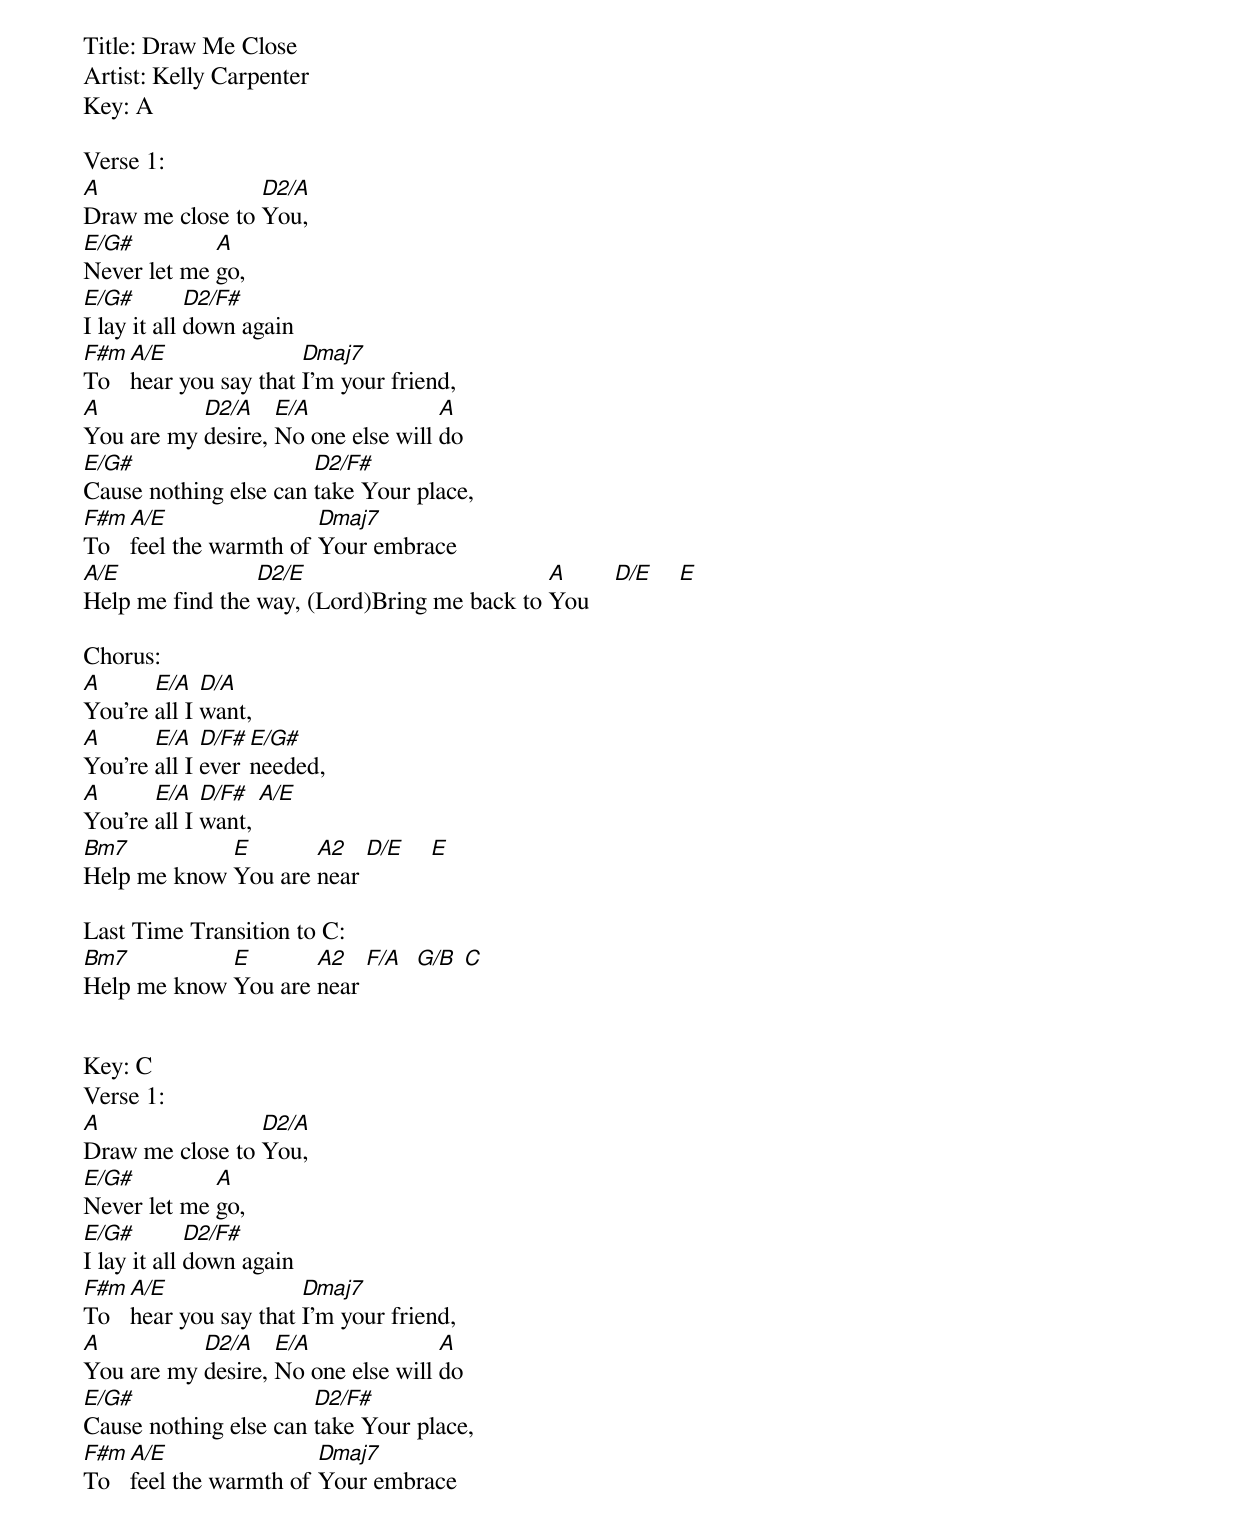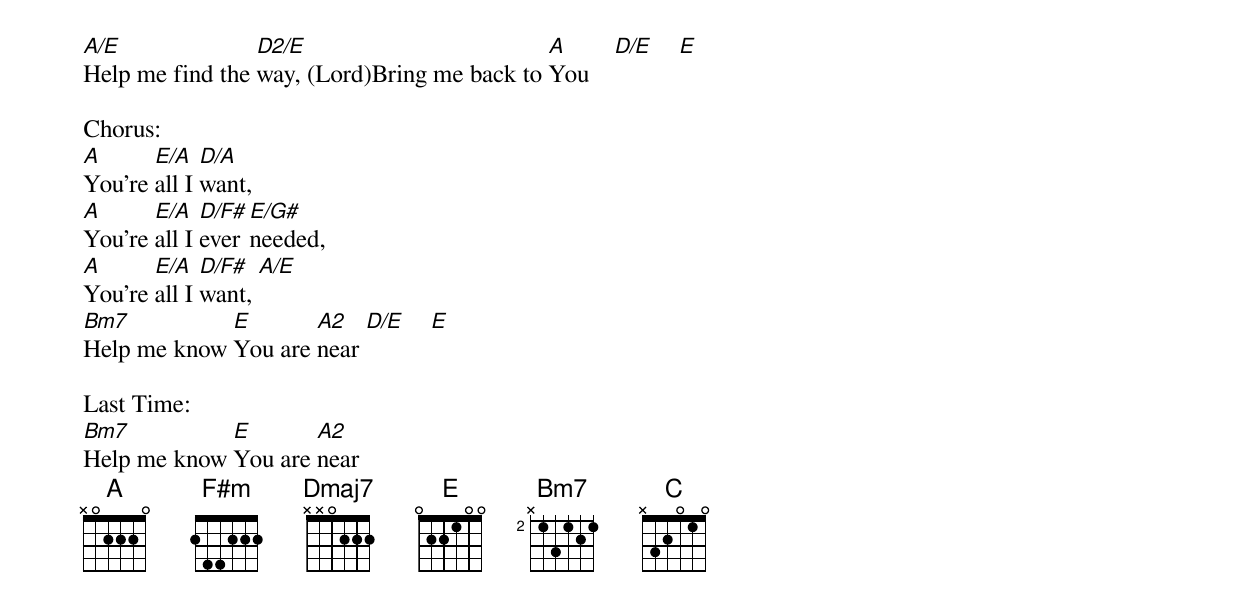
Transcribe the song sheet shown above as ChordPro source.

Title: Draw Me Close
Artist: Kelly Carpenter
Key: A

Verse 1:
[A]Draw me close to [D2/A]You,
[E/G#]Never let me [A]go,
[E/G#]I lay it all [D2/F#]down again
[F#m]To [A/E]hear you say that [Dmaj7]I'm your friend,
[A]You are my [D2/A]desire, [E/A]No one else will [A]do
[E/G#]Cause nothing else can [D2/F#]take Your place,
[F#m]To [A/E]feel the warmth of [Dmaj7]Your embrace
[A/E]Help me find the [D2/E]way, (Lord)Bring me back to [A]You    [D/E]    [E]

Chorus:
[A]You're [E/A]all I [D/A]want,
[A]You're [E/A]all I [D/F#]ever [E/G#]needed,
[A]You're [E/A]all I [D/F#]want, [A/E]
[Bm7]Help me know [E]You are [A2]near [D/E]    [E]

Last Time Transition to C:
[Bm7]Help me know [E]You are [A2]near [F/A]  [G/B] [C]


Key: C
Verse 1:
[A]Draw me close to [D2/A]You,
[E/G#]Never let me [A]go,
[E/G#]I lay it all [D2/F#]down again
[F#m]To [A/E]hear you say that [Dmaj7]I'm your friend,
[A]You are my [D2/A]desire, [E/A]No one else will [A]do
[E/G#]Cause nothing else can [D2/F#]take Your place,
[F#m]To [A/E]feel the warmth of [Dmaj7]Your embrace
[A/E]Help me find the [D2/E]way, (Lord)Bring me back to [A]You    [D/E]    [E]

Chorus:
[A]You're [E/A]all I [D/A]want,
[A]You're [E/A]all I [D/F#]ever [E/G#]needed,
[A]You're [E/A]all I [D/F#]want, [A/E]
[Bm7]Help me know [E]You are [A2]near [D/E]    [E]

Last Time:
[Bm7]Help me know [E]You are [A2]near
